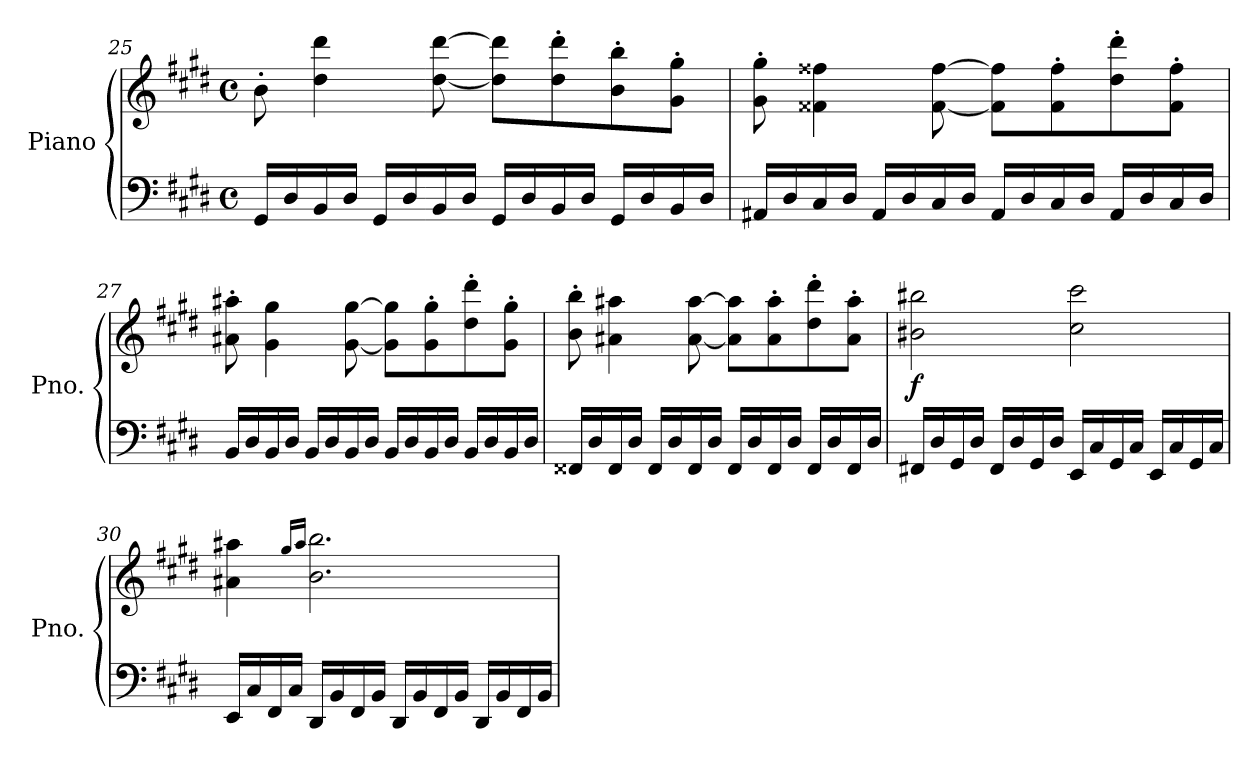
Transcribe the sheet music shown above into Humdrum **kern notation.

**kern	**kern	**dynam
*part1	*part1	*part1
*staff2	*staff1	*staff1/2
*I"Piano	*	*
*I'Pno.	*	*
!!LO:LB:g=z
*clefF4	*clefG2	*
*k[f#c#g#d#]	*k[f#c#g#d#]	*
*M4/4	*M4/4	*
*met(c)	*met(c)	*
=25	=25	=25
16GG#/LL	8b'\	.
16D#/	.	.
16BB/	4dd#\ 4ddd#\	.
16D#/JJ	.	.
16GG#/LL	.	.
16D#/	.	.
16BB/	[8dd#\ [8ddd#\	.
16D#/JJ	.	.
16GG#/LL	8dd#\] 8ddd#\]L	.
16D#/	.	.
16BB/	8dd#\' 8ddd#\'	.
16D#/JJ	.	.
16GG#/LL	8b\' 8bb\'	.
16D#/	.	.
16BB/	8g#\' 8gg#\'J	.
16D#/JJ	.	.
=26	=26	=26
16AA#X/LL	8g#\' 8gg#\'	.
16D#/	.	.
16C#/	4f##X\ 4ff##X\	.
16D#/JJ	.	.
16AA#/LL	.	.
16D#/	.	.
16C#/	[8f##\ [8ff##\	.
16D#/JJ	.	.
16AA#/LL	8f##\] 8ff##\]L	.
16D#/	.	.
16C#/	8f##\' 8ff##\'	.
16D#/JJ	.	.
16AA#/LL	8dd#\' 8ddd#\'	.
16D#/	.	.
16C#/	8f##\' 8ff##\'J	.
16D#/JJ	.	.
=27	=27	=27
16BB/LL	8a#X\' 8aa#X\'	.
16D#/	.	.
16BB/	4g#\ 4gg#\	.
16D#/JJ	.	.
16BB/LL	.	.
16D#/	.	.
16BB/	[8g#\ [8gg#\	.
16D#/JJ	.	.
16BB/LL	8g#\] 8gg#\]L	.
16D#/	.	.
16BB/	8g#\' 8gg#\'	.
16D#/JJ	.	.
16BB/LL	8dd#\' 8ddd#\'	.
16D#/	.	.
16BB/	8g#\' 8gg#\'J	.
16D#/JJ	.	.
!!LO:LB:g=z
=28	=28	=28
16FF##X/LL	8b\' 8bb\'	.
16D#/	.	.
16FF##/	4a#X\ 4aa#X\	.
16D#/JJ	.	.
16FF##/LL	.	.
16D#/	.	.
16FF##/	[8a#\ [8aa#\	.
16D#/JJ	.	.
16FF##/LL	8a#\] 8aa#\]L	.
16D#/	.	.
16FF##/	8a#\' 8aa#\'	.
16D#/JJ	.	.
16FF##/LL	8dd#\' 8ddd#\'	.
16D#/	.	.
16FF##/	8a#\' 8aa#\'J	.
16D#/JJ	.	.
=29	=29	=29
!	!	!LO:DY:b
16FF#X/LL	2b#X\ 2bb#X\	f
16D#/	.	.
16GG#/	.	.
16D#/JJ	.	.
16FF#/LL	.	.
16D#/	.	.
16GG#/	.	.
16D#/JJ	.	.
16EE/LL	2cc#\ 2ccc#\	.
16C#/	.	.
16GG#/	.	.
16C#/JJ	.	.
16EE/LL	.	.
16C#/	.	.
16GG#/	.	.
16C#/JJ	.	.
=30	=30	=30
16EE/LL	4a#X\ 4aa#X\	.
16C#/	.	.
16FF#/	.	.
16C#/JJ	.	.
.	16qgg#/LL	.
.	16qaa#/JJ	.
16DD#/LL	2.b\ 2.bb\	.
16BB/	.	.
16FF#/	.	.
16BB/JJ	.	.
16DD#/LL	.	.
16BB/	.	.
16FF#/	.	.
16BB/JJ	.	.
16DD#/LL	.	.
16BB/	.	.
16FF#/	.	.
16BB/JJ	.	.
=	=	=
*-	*-	*-
